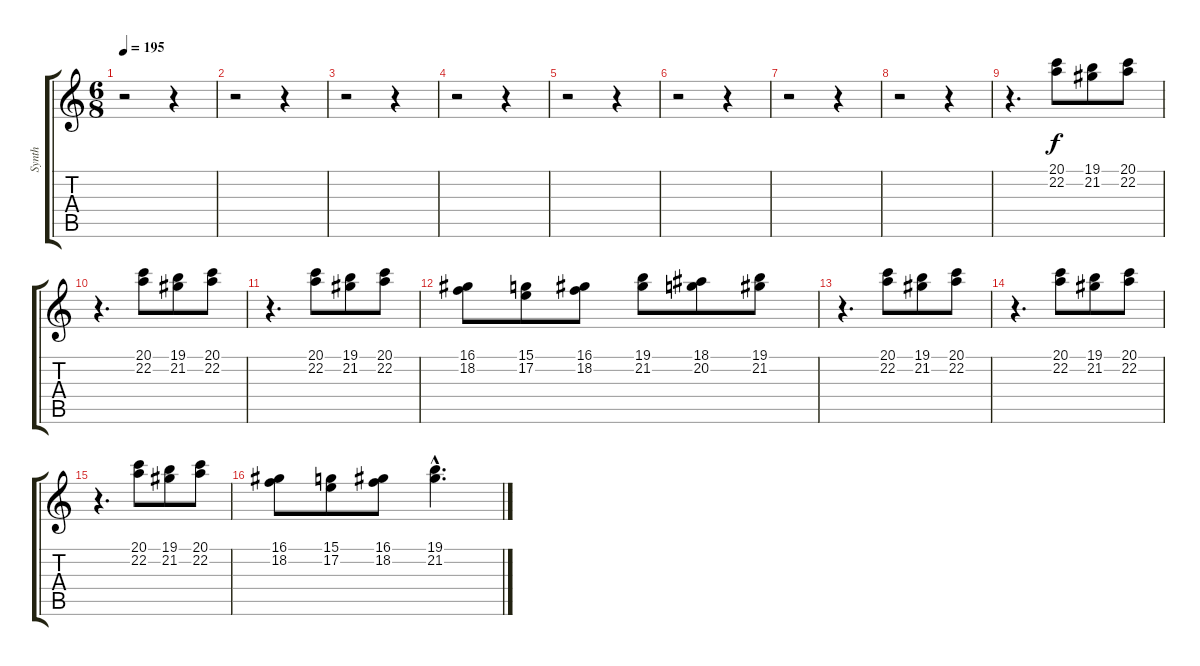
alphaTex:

\track ("Synth" "Synth") {instrument stringensemble1}
\staff {score tabs}
\tuning (E4 B3 G3 D3 A2 E2) {hide}
\ts (6 8)
\tempo 195
\clef g2
\ks c
r.2{dy f} r.4 |
r.2 r.4 |
r.2 r.4 |
r.2 r.4 |
r.2 r.4 |
r.2 r.4 |
r.2 r.4 |
r.2 r.4 |
r.4{d volume 10} (20.1 22.2).8 (19.1 21.2).8 (20.1 22.2).8 |
r.4{d} (20.1 22.2).8 (19.1 21.2).8 (20.1 22.2).8 |
r.4{d} (20.1 22.2).8 (19.1 21.2).8 (20.1 22.2).8 |
(16.1 18.2).8 (15.1 17.2).8 (16.1 18.2).8 (19.1 21.2).8 (18.1 20.2).8 (19.1 21.2).8 |
r.4{d volume 10} (20.1 22.2).8 (19.1 21.2).8 (20.1 22.2).8 |
r.4{d} (20.1 22.2).8 (19.1 21.2).8 (20.1 22.2).8 |
r.4{d} (20.1 22.2).8 (19.1 21.2).8 (20.1 22.2).8 |
(16.1 18.2).8 (15.1 17.2).8 (16.1 18.2).8 (19.1{hac} 21.2{hac}).4{d}
